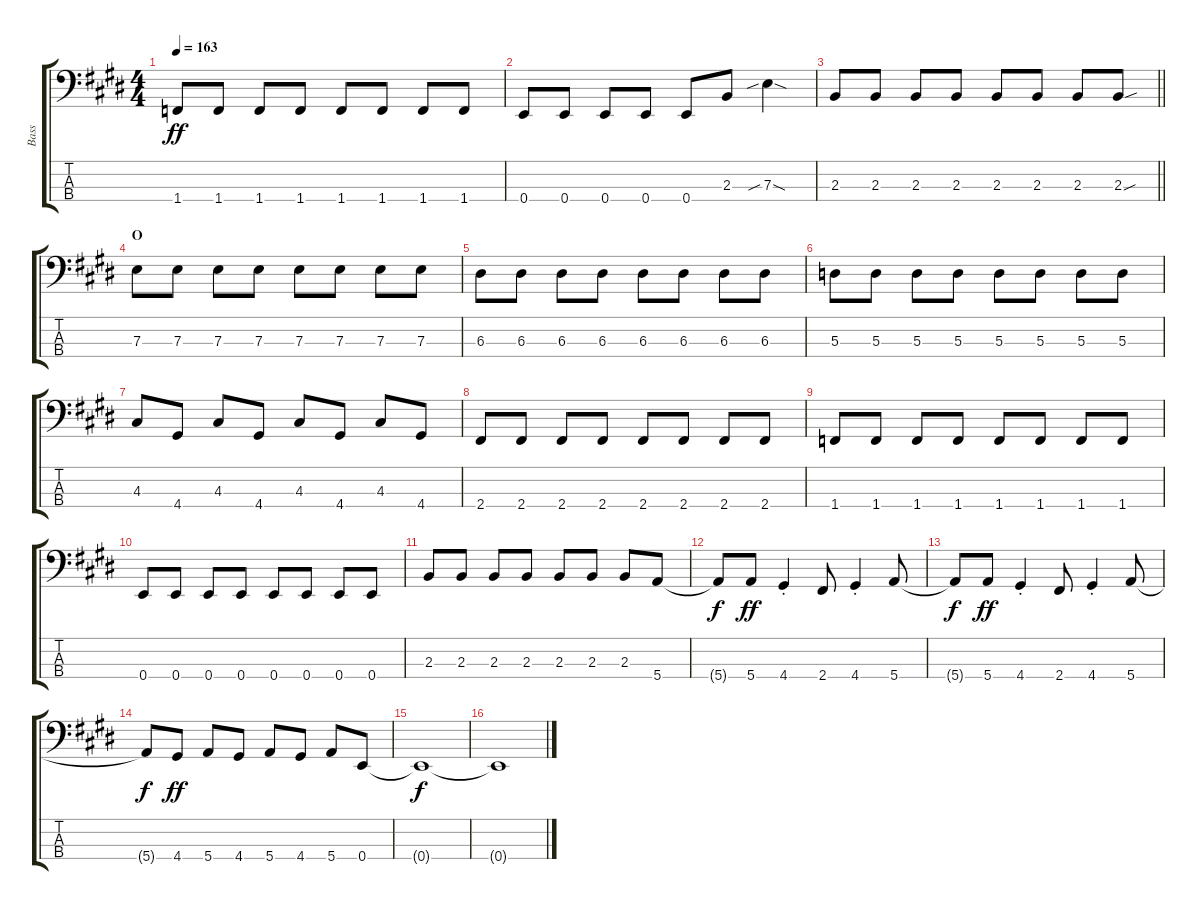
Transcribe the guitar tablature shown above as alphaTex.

\track ("Bass" "Bass") {instrument electricbasspick}
\staff {score tabs}
\tuning (G2 D2 A1 E1) {hide}
\ts (4 4)
\tempo 163
\clef f4
\ks e
1.4.8{dy ff} 1.4.8 1.4.8 1.4.8 1.4.8 1.4.8 1.4.8 1.4.8 |
0.4.8 0.4.8 0.4.8 0.4.8 0.4.8 2.3.8 7.3{sib sod}.4 |
\barLineRight lightlight
2.3.8 2.3.8 2.3.8 2.3.8 2.3.8 2.3.8 2.3.8 2.3{sou}.8 |
\section ("" "O")
7.3.8 7.3.8 7.3.8 7.3.8 7.3.8 7.3.8 7.3.8 7.3.8 |
6.3.8 6.3.8 6.3.8 6.3.8 6.3.8 6.3.8 6.3.8 6.3.8 |
5.3.8 5.3.8 5.3.8 5.3.8 5.3.8 5.3.8 5.3.8 5.3.8 |
4.3.8 4.4.8 4.3.8 4.4.8 4.3.8 4.4.8 4.3.8 4.4.8 |
2.4.8 2.4.8 2.4.8 2.4.8 2.4.8 2.4.8 2.4.8 2.4.8 |
1.4.8 1.4.8 1.4.8 1.4.8 1.4.8 1.4.8 1.4.8 1.4.8 |
0.4.8 0.4.8 0.4.8 0.4.8 0.4.8 0.4.8 0.4.8 0.4.8 |
2.3.8 2.3.8 2.3.8 2.3.8 2.3.8 2.3.8 2.3.8 5.4.8 |
5.4{t}.8{dy f} 5.4.8{dy ff} 4.4{st}.4 2.4.8 4.4{st}.4 5.4.8 |
5.4{t}.8{dy f} 5.4.8{dy ff} 4.4{st}.4 2.4.8 4.4{st}.4 5.4.8 |
5.4{t}.8{dy f} 4.4.8{dy ff} 5.4.8 4.4.8 5.4.8 4.4.8 5.4.8 0.4.8 |
0.4{t}.1{dy f} |
0.4{t}.1
